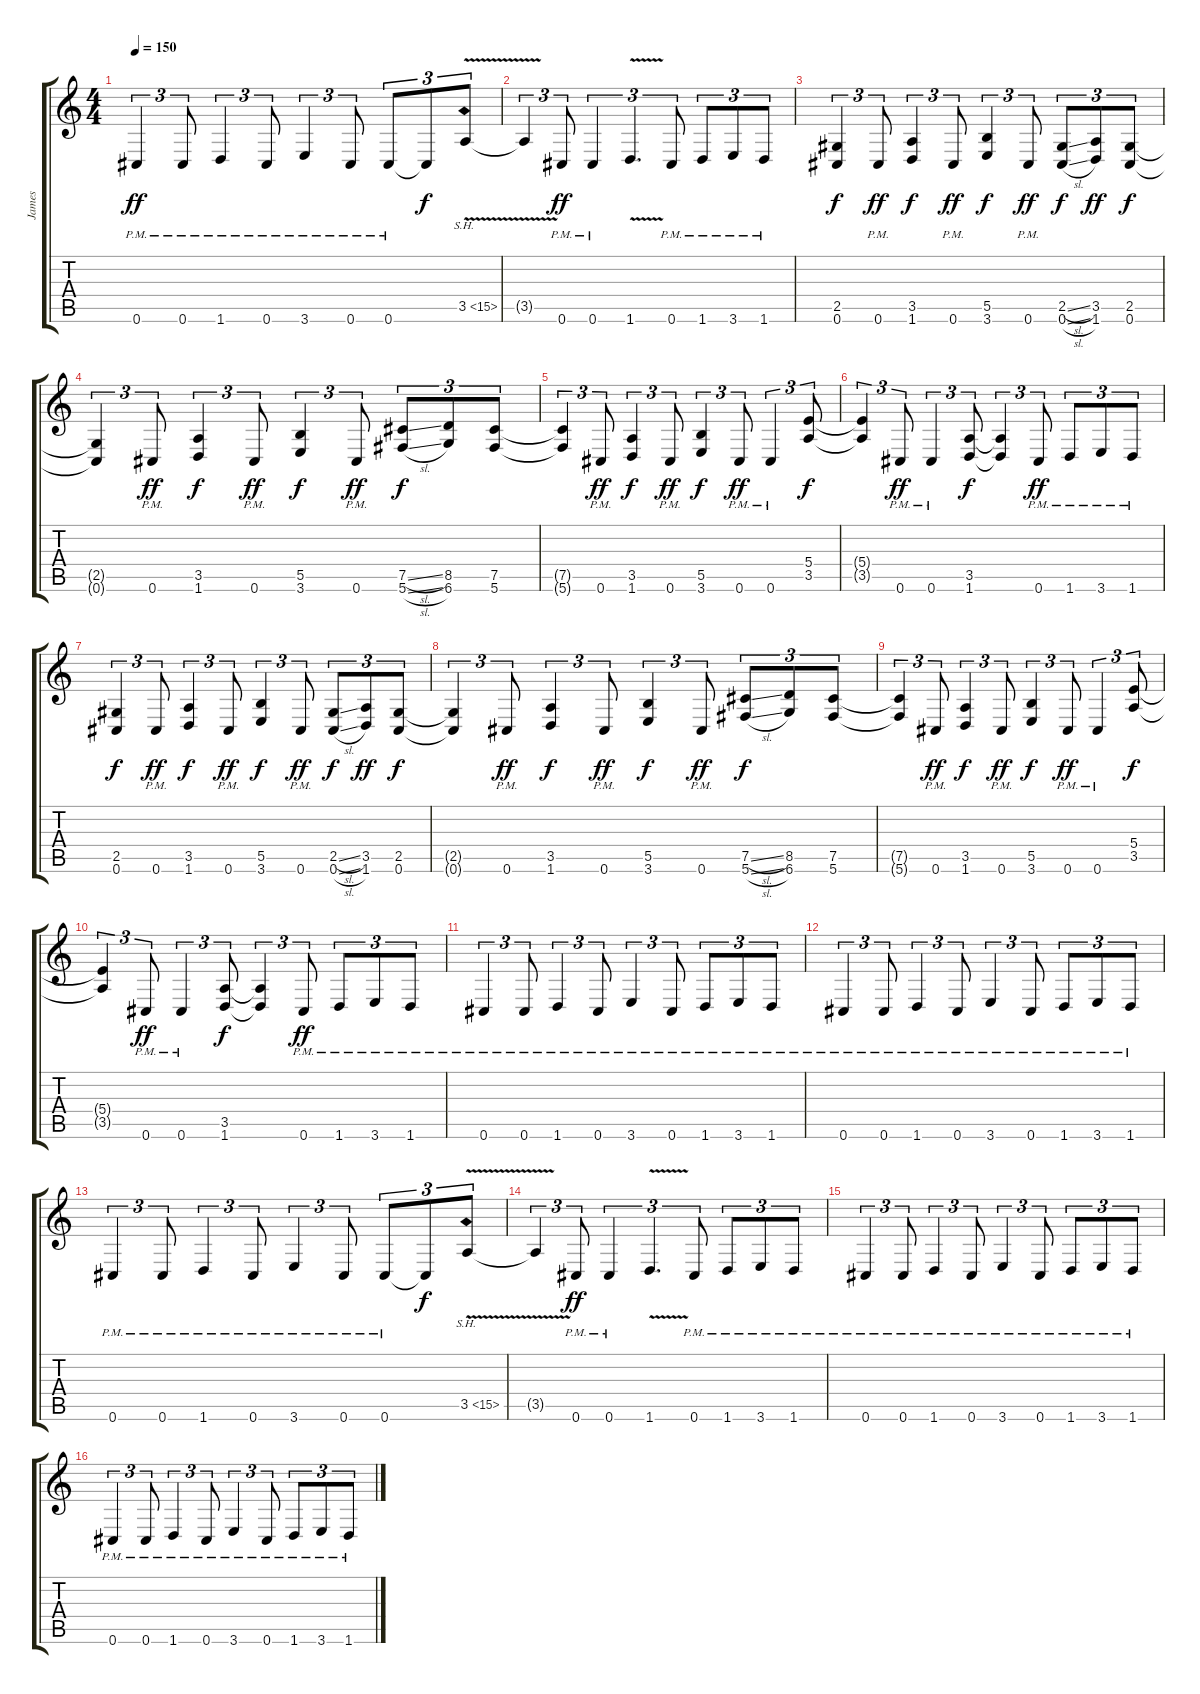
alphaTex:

\track ("James" "James") {instrument distortionguitar}
\staff {score tabs}
\tuning (Db4 Ab3 E3 B2 Gb2 Db2) {hide}
\ts (4 4)
\tempo 150
\clef g2
\ks c
0.6{pm}.4{tu (3 2) dy ff} 0.6{pm}.8{tu (3 2)} 1.6{pm}.4{tu (3 2)} 0.6{pm}.8{tu (3 2)} 3.6{pm}.4{tu (3 2)} 0.6{pm}.8{tu (3 2)} 0.6{pm}.8{tu (3 2)} 0.6{t}.8{tu (3 2) dy f} 3.5{sh 12 v}.8{tu (3 2)} |
3.5{t}.4{tu (3 2)} 0.6{pm}.8{tu (3 2) dy ff} 0.6{pm}.4{tu (3 2)} 1.6{v}.4{d tu (3 2)} 0.6{pm}.8{tu (3 2)} 1.6{pm}.8{tu (3 2)} 3.6{pm}.8{tu (3 2)} 1.6{pm}.8{tu (3 2)} |
(2.5 0.6).4{tu (3 2) dy f} 0.6{pm}.8{tu (3 2) dy ff} (3.5 1.6).4{tu (3 2) dy f} 0.6{pm}.8{tu (3 2) dy ff} (5.5 3.6).4{tu (3 2) dy f} 0.6{pm}.8{tu (3 2) dy ff} (2.5{sl} 0.6{sl}).8{tu (3 2) dy f} (3.5 1.6).8{tu (3 2) dy ff} (2.5 0.6).8{tu (3 2) dy f} |
(2.5{t} 0.6{t}).4{tu (3 2)} 0.6{pm}.8{tu (3 2) dy ff} (3.5 1.6).4{tu (3 2) dy f} 0.6{pm}.8{tu (3 2) dy ff} (5.5 3.6).4{tu (3 2) dy f} 0.6{pm}.8{tu (3 2) dy ff} (7.5{sl} 5.6{sl}).8{tu (3 2) dy f} (8.5 6.6).8{tu (3 2)} (7.5 5.6).8{tu (3 2)} |
(7.5{t} 5.6{t}).4{tu (3 2)} 0.6{pm}.8{tu (3 2) dy ff} (3.5 1.6).4{tu (3 2) dy f} 0.6{pm}.8{tu (3 2) dy ff} (5.5 3.6).4{tu (3 2) dy f} 0.6{pm}.8{tu (3 2) dy ff} 0.6{pm}.4{tu (3 2)} (5.4 3.5).8{tu (3 2) dy f} |
(5.4{t} 3.5{t}).4{tu (3 2)} 0.6{pm}.8{tu (3 2) dy ff} 0.6{pm}.4{tu (3 2)} (3.5 1.6).8{tu (3 2) dy f} (3.5{t} 1.6{t}).4{tu (3 2)} 0.6{pm}.8{tu (3 2) dy ff} 1.6{pm}.8{tu (3 2)} 3.6{pm}.8{tu (3 2)} 1.6{pm}.8{tu (3 2)} |
(2.5 0.6).4{tu (3 2) dy f} 0.6{pm}.8{tu (3 2) dy ff} (3.5 1.6).4{tu (3 2) dy f} 0.6{pm}.8{tu (3 2) dy ff} (5.5 3.6).4{tu (3 2) dy f} 0.6{pm}.8{tu (3 2) dy ff} (2.5{sl} 0.6{sl}).8{tu (3 2) dy f} (3.5 1.6).8{tu (3 2) dy ff} (2.5 0.6).8{tu (3 2) dy f} |
(2.5{t} 0.6{t}).4{tu (3 2)} 0.6{pm}.8{tu (3 2) dy ff} (3.5 1.6).4{tu (3 2) dy f} 0.6{pm}.8{tu (3 2) dy ff} (5.5 3.6).4{tu (3 2) dy f} 0.6{pm}.8{tu (3 2) dy ff} (7.5{sl} 5.6{sl}).8{tu (3 2) dy f} (8.5 6.6).8{tu (3 2)} (7.5 5.6).8{tu (3 2)} |
(7.5{t} 5.6{t}).4{tu (3 2)} 0.6{pm}.8{tu (3 2) dy ff} (3.5 1.6).4{tu (3 2) dy f} 0.6{pm}.8{tu (3 2) dy ff} (5.5 3.6).4{tu (3 2) dy f} 0.6{pm}.8{tu (3 2) dy ff} 0.6{pm}.4{tu (3 2)} (5.4 3.5).8{tu (3 2) dy f} |
(5.4{t} 3.5{t}).4{tu (3 2)} 0.6{pm}.8{tu (3 2) dy ff} 0.6{pm}.4{tu (3 2)} (3.5 1.6).8{tu (3 2) dy f} (3.5{t} 1.6{t}).4{tu (3 2)} 0.6{pm}.8{tu (3 2) dy ff} 1.6{pm}.8{tu (3 2)} 3.6{pm}.8{tu (3 2)} 1.6{pm}.8{tu (3 2)} |
0.6{pm}.4{tu (3 2)} 0.6{pm}.8{tu (3 2)} 1.6{pm}.4{tu (3 2)} 0.6{pm}.8{tu (3 2)} 3.6{pm}.4{tu (3 2)} 0.6{pm}.8{tu (3 2)} 1.6{pm}.8{tu (3 2)} 3.6{pm}.8{tu (3 2)} 1.6{pm}.8{tu (3 2)} |
0.6{pm}.4{tu (3 2)} 0.6{pm}.8{tu (3 2)} 1.6{pm}.4{tu (3 2)} 0.6{pm}.8{tu (3 2)} 3.6{pm}.4{tu (3 2)} 0.6{pm}.8{tu (3 2)} 1.6{pm}.8{tu (3 2)} 3.6{pm}.8{tu (3 2)} 1.6{pm}.8{tu (3 2)} |
0.6{pm}.4{tu (3 2)} 0.6{pm}.8{tu (3 2)} 1.6{pm}.4{tu (3 2)} 0.6{pm}.8{tu (3 2)} 3.6{pm}.4{tu (3 2)} 0.6{pm}.8{tu (3 2)} 0.6{pm}.8{tu (3 2)} 0.6{t}.8{tu (3 2) dy f} 3.5{sh 12 v}.8{tu (3 2)} |
3.5{t}.4{tu (3 2)} 0.6{pm}.8{tu (3 2) dy ff} 0.6{pm}.4{tu (3 2)} 1.6{v}.4{d tu (3 2)} 0.6{pm}.8{tu (3 2)} 1.6{pm}.8{tu (3 2)} 3.6{pm}.8{tu (3 2)} 1.6{pm}.8{tu (3 2)} |
0.6{pm}.4{tu (3 2)} 0.6{pm}.8{tu (3 2)} 1.6{pm}.4{tu (3 2)} 0.6{pm}.8{tu (3 2)} 3.6{pm}.4{tu (3 2)} 0.6{pm}.8{tu (3 2)} 1.6{pm}.8{tu (3 2)} 3.6{pm}.8{tu (3 2)} 1.6{pm}.8{tu (3 2)} |
0.6{pm}.4{tu (3 2)} 0.6{pm}.8{tu (3 2)} 1.6{pm}.4{tu (3 2)} 0.6{pm}.8{tu (3 2)} 3.6{pm}.4{tu (3 2)} 0.6{pm}.8{tu (3 2)} 1.6{pm}.8{tu (3 2)} 3.6{pm}.8{tu (3 2)} 1.6{pm}.8{tu (3 2)}
